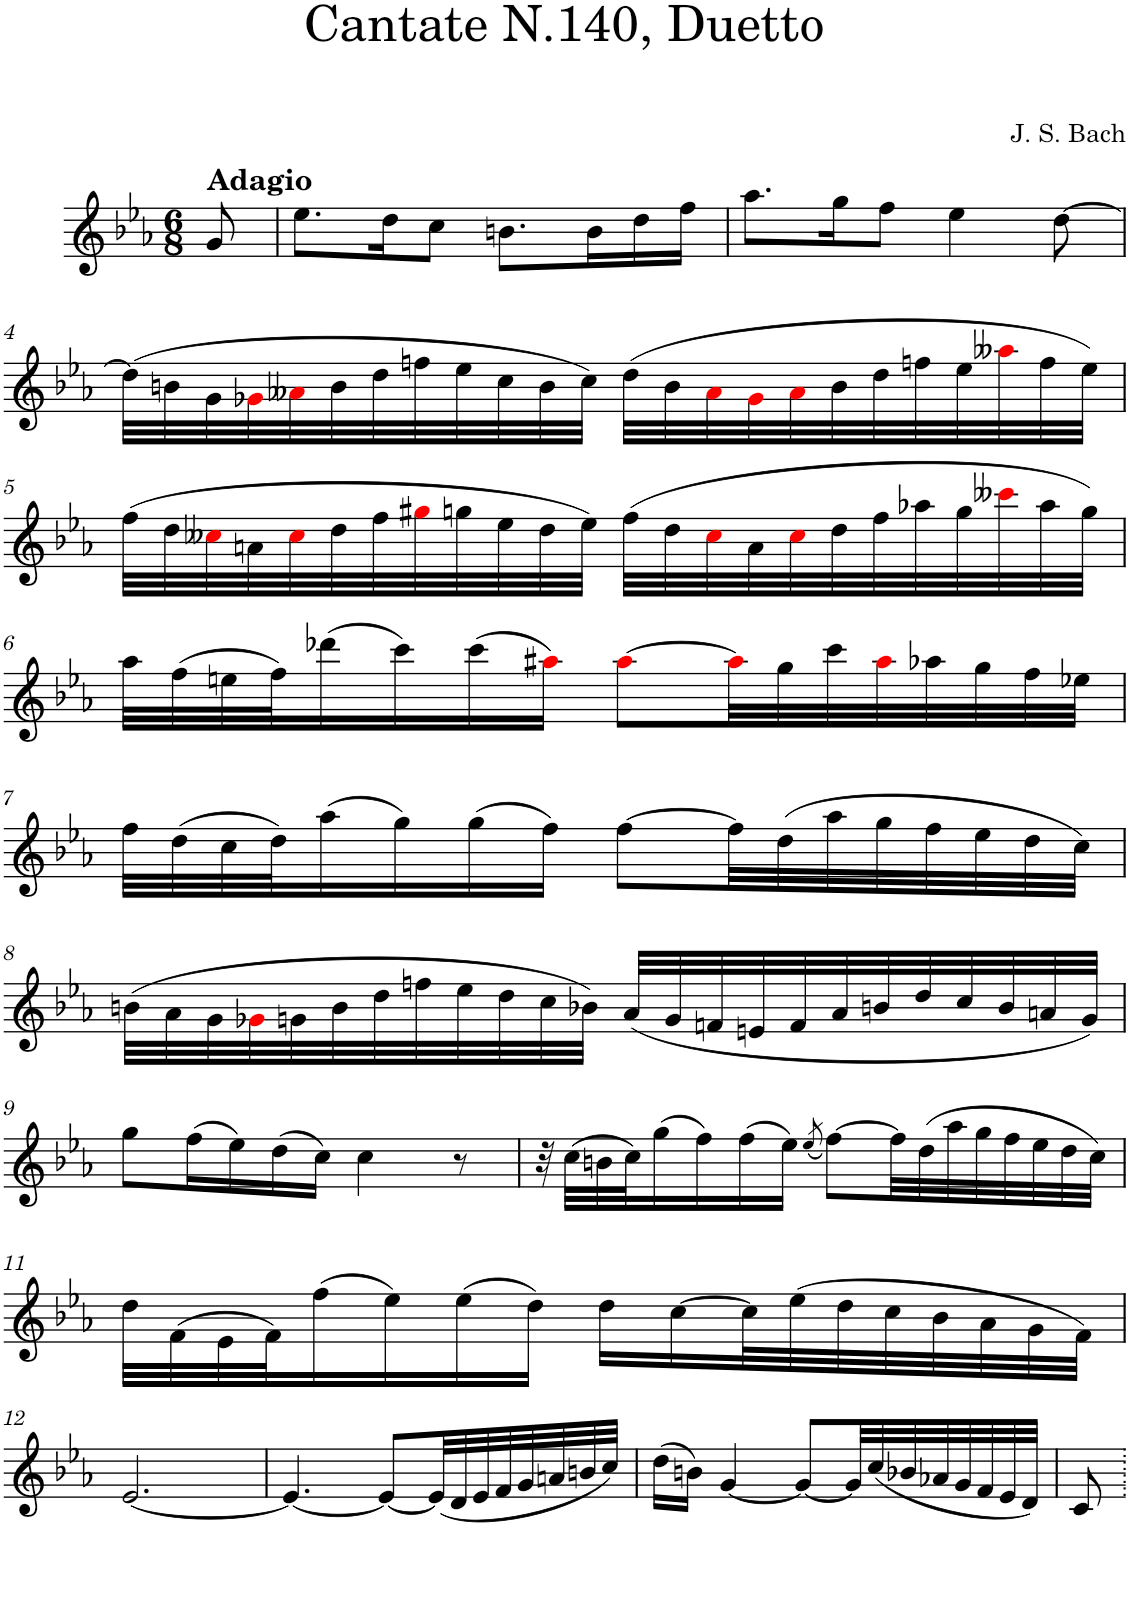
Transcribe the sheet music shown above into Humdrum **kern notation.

**kern
*part1
*staff1
*I"Voice
*I'V
*clefG2
*k[b-e-a-]
*M6/8
=1
!LO:TX:a:B:t=Adagio
8g/
=2
8.ee-\L
16dd\K
8cc\J
8.bn\L
16b\L
16dd\
16ff\JJ
=3
8.aa-\L
16gg\K
8ff\J
4ee-\
[8dd\
!!LO:LB:g=z
=4
(>32dd\LLL]
32bn\
32g\
32g-Xi\
32a--Xi\
32b\
32dd\
32ffn\
32ee-\
32cc\
32b\
32cc\JJJ)
(>32dd\LLL
32b\
32a--i\
32g-i\
32a--i\
32b\
32dd\
32ffn\
32ee-\
32aa--Xi\
32ff\
32ee-\JJJ)
!!LO:LB:g=z
=5
(>32ff\LLL
32dd\
32cc--Xi\
32an\
32cc--i\
32dd\
32ff\
32gg#Xi\
32ggn\
32ee-\
32dd\
32ee-\JJJ)
(>32ff\LLL
32dd\
32cc--i\
32a\
32cc--i\
32dd\
32ff\
32aa-X\
32gg\
32ccc--Xi\
32aa-\
32gg\JJJ)
!!LO:LB:g=z
=6
32aa-\LLL
(>32ff\
32een\
32ff\J)
(>16ddd-X\
16ccc\)
(>16ccc\
16aa#Xi\JJ)
[8aa#i\L
32aa#i\LL]
32gg\
32ccc\
32aa#i\
32aa-X\
32gg\
32ff\
32ee-X\JJJ
!!LO:LB:g=z
=7
32ff\LLL
(>32dd\
32cc\
32dd\J)
(>16aa-\
16gg\)
(>16gg\
16ff\JJ)
[8ff\L
32ff\LL]
(>32dd\
32aa-\
32gg\
32ff\
32ee-\
32dd\
32cc\JJJ)
!!LO:LB:g=z
=8
(>32bn\LLL
32a-\
32g\
32g-Xi\
32gn\
32b\
32dd\
32ffn\
32ee-\
32dd\
32cc\
32b-X\JJJ)
(<32a-/LLL
32g/
32fn/
32en/
32f/
32a-/
32bn/
32dd/
32cc/
32b/
32an/
32g/JJJ)
!!LO:LB:g=z
=9
8gg\L
(>16ff\L
16ee-\)
(>16dd\
16cc\JJ)
4cc\
8r
=10
32r
(>32cc\LLL
32bn\
32cc\J)
(>16gg\
16ff\)
(>16ff\
16ee-\JJ)
(<8qee-/
[8ff\L)
32ff\LL]
(>32dd\
32aa-\
32gg\
32ff\
32ee-\
32dd\
32cc\JJJ)
!!LO:LB:g=z
=11
32dd\LLL
(>32f\
32e-\
32f\J)
(>16ff\
16ee-\)
(>16ee-\
16dd\JJ)
16dd\LL
[16cc\
32cc\L]
(>32ee-\
32dd\
32cc\
32b-\
32a-\
32g\
32f\JJJ)
!!LO:LB:g=z
=12
[2.e-/
=13
4.e-/_
8e-/L_
(<32e-/LL]
32d/
32e-/
32f/
32g/
32an/
32bn/
32cc/JJJ)
=14
(>16dd\LL
16bn\JJ)
[4g/
8g/L_
32g/LL]
(<32cc/
32b-X/
32a-X/
32g/
32f/
32e-/
32d/JJJ)
=15
8c/
=.
*-
